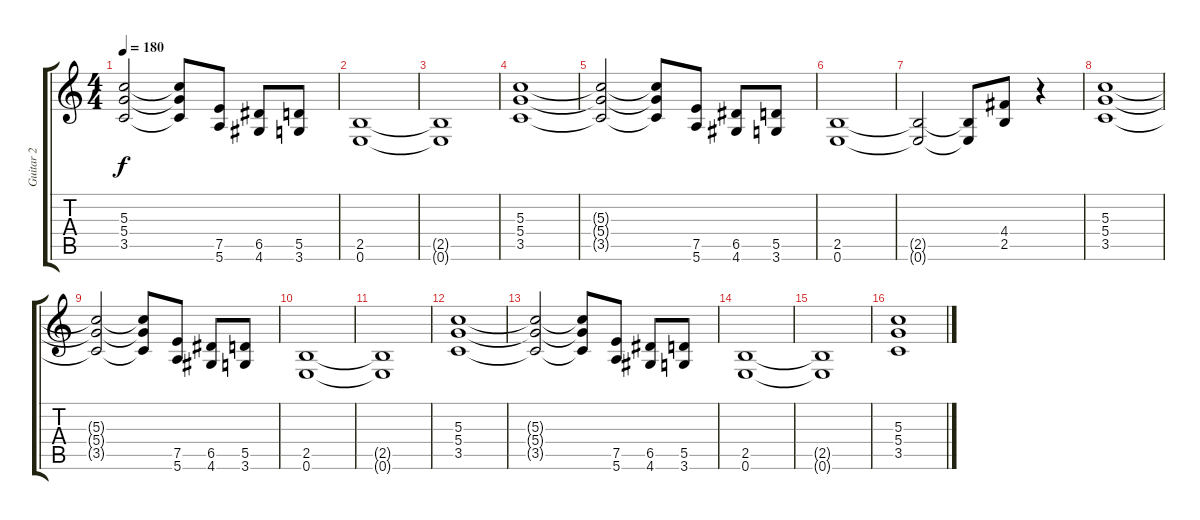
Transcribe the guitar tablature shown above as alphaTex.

\track ("Guitar 2" "Guitar 2") {instrument overdrivenguitar}
\staff {score tabs}
\tuning (E4 B3 G3 D3 A2 E2) {hide}
\ts (4 4)
\tempo 180
\clef g2
\ks c
(5.3{t} 5.4{t} 3.5{t}).2{dy f} (5.3{t} 5.4{t} 3.5{t}).8 (7.5 5.6).8 (6.5 4.6).8 (5.5 3.6).8 |
(2.5 0.6).1 |
(2.5{t} 0.6{t}).1 |
(5.3 5.4 3.5).1 |
(5.3{t} 5.4{t} 3.5{t}).2 (5.3{t} 5.4{t} 3.5{t}).8 (7.5 5.6).8 (6.5 4.6).8 (5.5 3.6).8 |
(2.5 0.6).1 |
(2.5{t} 0.6{t}).2 (2.5{t} 0.6{t}).8 (4.4 2.5).8 r.4 |
(5.3 5.4 3.5).1 |
(5.3{t} 5.4{t} 3.5{t}).2 (5.3{t} 5.4{t} 3.5{t}).8 (7.5 5.6).8 (6.5 4.6).8 (5.5 3.6).8 |
(2.5 0.6).1 |
(2.5{t} 0.6{t}).1 |
(5.3 5.4 3.5).1 |
(5.3{t} 5.4{t} 3.5{t}).2 (5.3{t} 5.4{t} 3.5{t}).8 (7.5 5.6).8 (6.5 4.6).8 (5.5 3.6).8 |
(2.5 0.6).1 |
(2.5{t} 0.6{t}).1 |
(5.3 5.4 3.5).1
